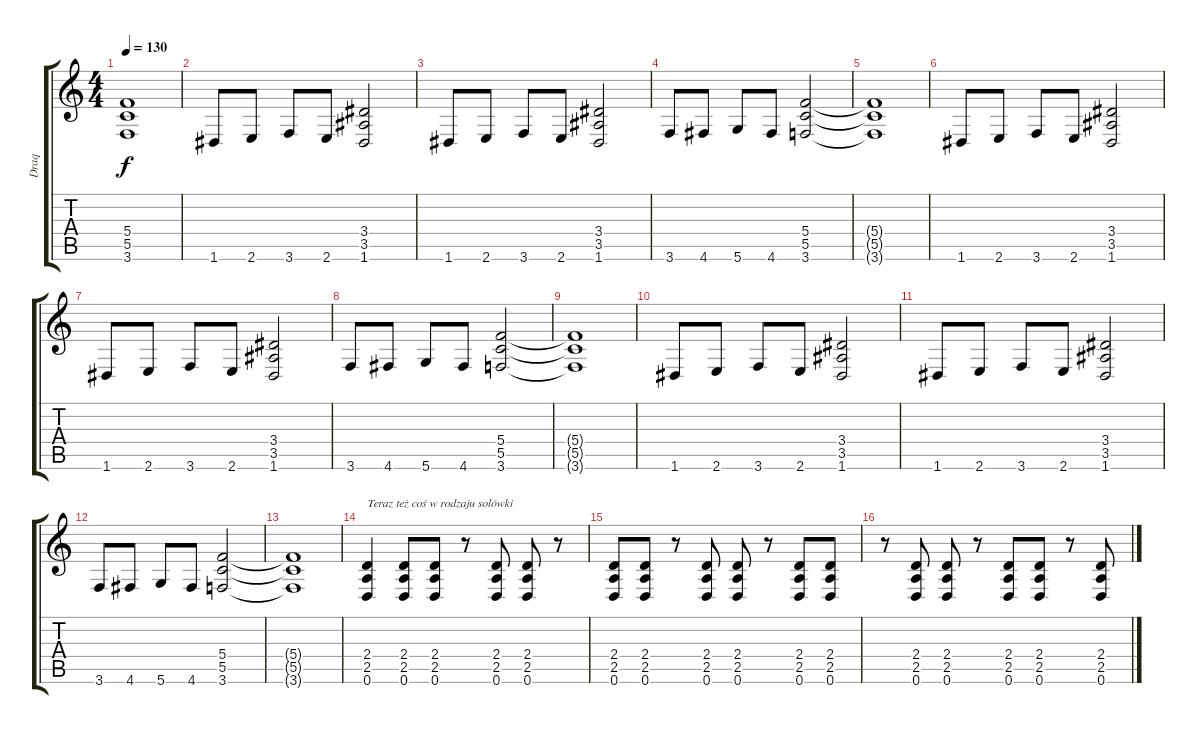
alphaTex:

\track ("Draq" "Draq") {instrument distortionguitar}
\staff {score tabs}
\tuning (D4 A3 F3 C3 G2 D2) {hide}
\ts (4 4)
\tempo 130
\clef g2
\ks c
(5.4{t} 5.5{t} 3.6{t}).1{dy f} |
1.6.8 2.6.8 3.6.8 2.6.8 (3.4 3.5 1.6).2 |
1.6.8 2.6.8 3.6.8 2.6.8 (3.4 3.5 1.6).2 |
3.6.8 4.6.8 5.6.8 4.6.8 (5.4 5.5 3.6).2 |
(5.4{t} 5.5{t} 3.6{t}).1 |
1.6.8 2.6.8 3.6.8 2.6.8 (3.4 3.5 1.6).2 |
1.6.8 2.6.8 3.6.8 2.6.8 (3.4 3.5 1.6).2 |
3.6.8 4.6.8 5.6.8 4.6.8 (5.4 5.5 3.6).2 |
(5.4{t} 5.5{t} 3.6{t}).1 |
1.6.8 2.6.8 3.6.8 2.6.8 (3.4 3.5 1.6).2 |
1.6.8 2.6.8 3.6.8 2.6.8 (3.4 3.5 1.6).2 |
3.6.8 4.6.8 5.6.8 4.6.8 (5.4 5.5 3.6).2 |
(5.4{t} 5.5{t} 3.6{t}).1 |
(2.4 2.5 0.6).4{txt "Teraz też coś w rodzaju solówki"} (2.4 2.5 0.6).8 (2.4 2.5 0.6).8 r.8 (2.4 2.5 0.6).8 (2.4 2.5 0.6).8 r.8 |
(2.4 2.5 0.6).8 (2.4 2.5 0.6).8 r.8 (2.4 2.5 0.6).8 (2.4 2.5 0.6).8 r.8 (2.4 2.5 0.6).8 (2.4 2.5 0.6).8 |
r.8 (2.4 2.5 0.6).8 (2.4 2.5 0.6).8 r.8 (2.4 2.5 0.6).8 (2.4 2.5 0.6).8 r.8 (2.4 2.5 0.6).8
